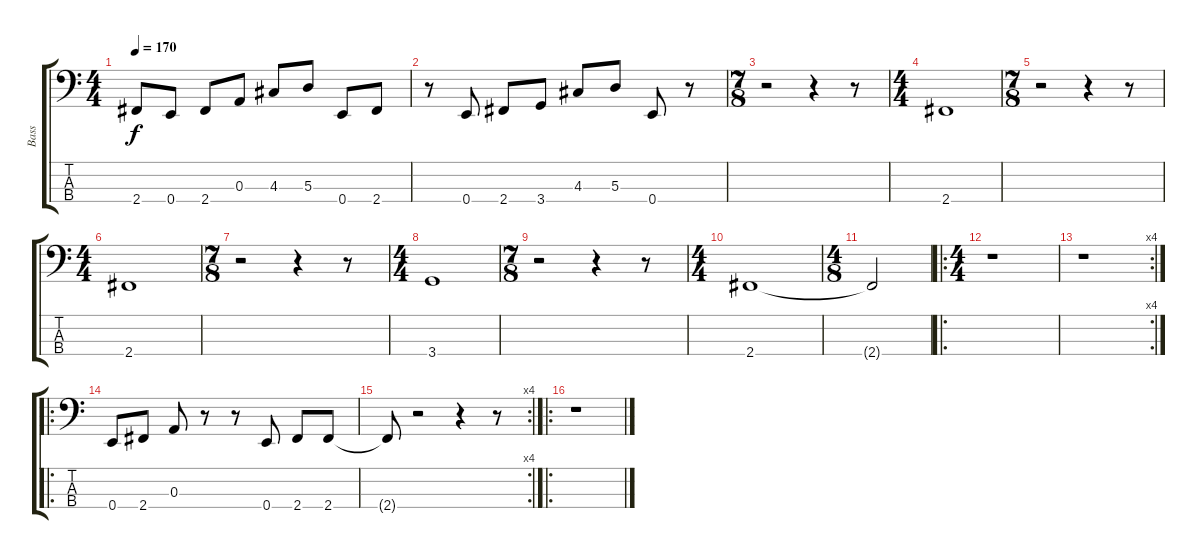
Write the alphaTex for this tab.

\track ("Bass" "Bass") {instrument electricbasspick}
\staff {score tabs}
\tuning (G2 D2 A1 E1) {hide}
\ts (4 4)
\tempo 170
\clef f4
\ks c
2.4.8{dy f} 0.4.8 2.4.8 0.3.8 4.3.8 5.3.8 0.4.8 2.4.8 |
r.8 0.4.8 2.4.8 3.4.8 4.3.8 5.3.8 0.4.8 r.8 |
\ts (7 8)
r.2 r.4 r.8 |
\ts (4 4)
2.4.1 |
\ts (7 8)
r.2 r.4 r.8 |
\ts (4 4)
2.4.1 |
\ts (7 8)
r.2 r.4 r.8 |
\ts (4 4)
3.4.1 |
\ts (7 8)
r.2 r.4 r.8 |
\ts (4 4)
2.4.1 |
\ts (4 8)
2.4{t}.2 |
\ro
\ts (4 4)
r.1 |
\rc 4
r.1 |
\ro
0.4.8{volume 11 instrument distortionguitar} 2.4.8 0.3.8 r.8 r.8 0.4.8 2.4.8 2.4.8 |
\rc 4
2.4{t}.8 r.2 r.4 r.8 |
\ro
r.1
